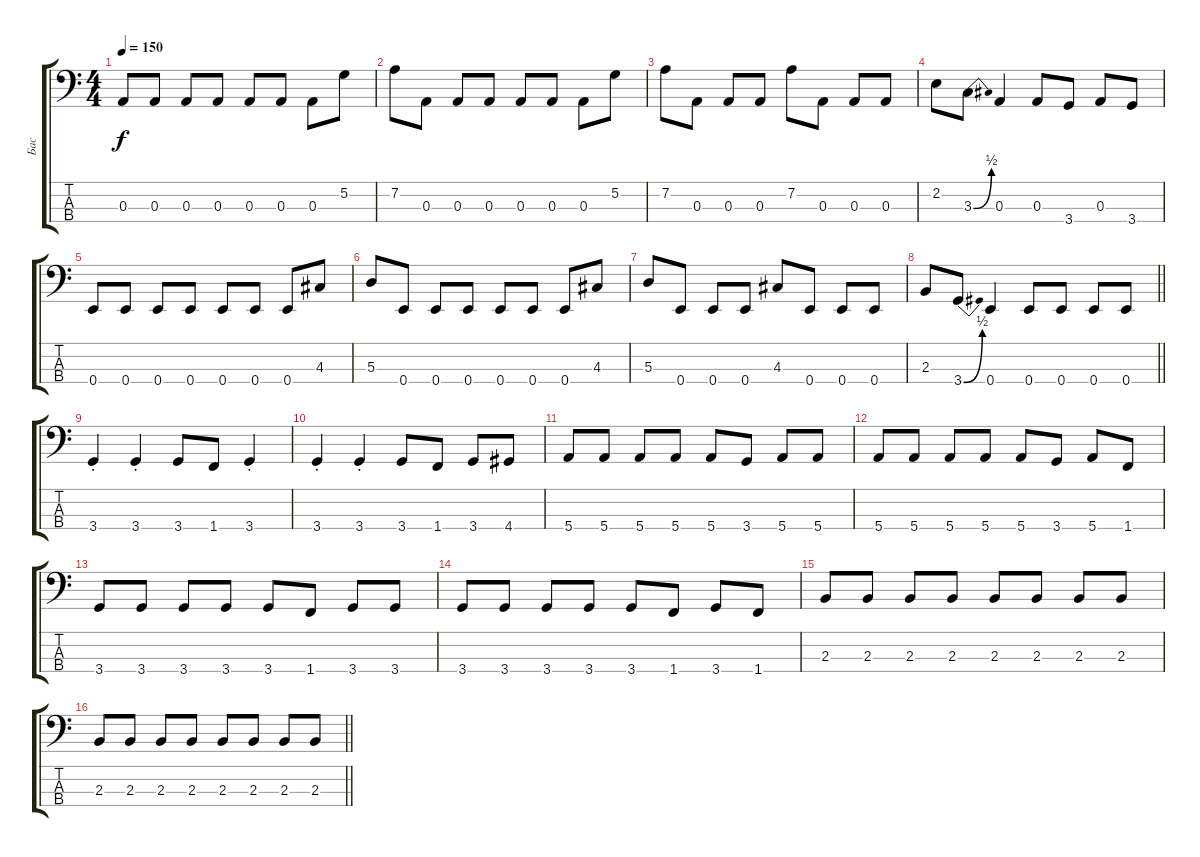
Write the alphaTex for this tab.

\track ("Бас" "Бас") {instrument electricbassfinger}
\staff {score tabs}
\tuning (G2 D2 A1 E1) {hide}
\ts (4 4)
\tempo 150
\clef f4
\ks c
0.3.8{dy f} 0.3.8 0.3.8 0.3.8 0.3.8 0.3.8 0.3.8 5.2.8 |
7.2.8 0.3.8 0.3.8 0.3.8 0.3.8 0.3.8 0.3.8 5.2.8 |
7.2.8 0.3.8 0.3.8 0.3.8 7.2.8 0.3.8 0.3.8 0.3.8 |
2.2.8 3.3{be (bend 0 0 60 2)}.8 0.3.4 0.3.8 3.4.8 0.3.8 3.4.8 |
0.4.8 0.4.8 0.4.8 0.4.8 0.4.8 0.4.8 0.4.8 4.3.8 |
5.3.8 0.4.8 0.4.8 0.4.8 0.4.8 0.4.8 0.4.8 4.3.8 |
5.3.8 0.4.8 0.4.8 0.4.8 4.3.8 0.4.8 0.4.8 0.4.8 |
\barLineRight lightlight
2.3.8 3.4{be (bend 0 0 60 2)}.8 0.4.4 0.4.8 0.4.8 0.4.8 0.4.8 |
3.4{st}.4 3.4{st}.4 3.4.8 1.4.8 3.4{st}.4 |
3.4{st}.4 3.4{st}.4 3.4.8 1.4.8 3.4.8 4.4.8 |
5.4.8 5.4.8 5.4.8 5.4.8 5.4.8 3.4.8 5.4.8 5.4.8 |
5.4.8 5.4.8 5.4.8 5.4.8 5.4.8 3.4.8 5.4.8 1.4.8 |
3.4.8 3.4.8 3.4.8 3.4.8 3.4.8 1.4.8 3.4.8 3.4.8 |
3.4.8 3.4.8 3.4.8 3.4.8 3.4.8 1.4.8 3.4.8 1.4.8 |
2.3.8 2.3.8 2.3.8 2.3.8 2.3.8 2.3.8 2.3.8 2.3.8 |
\barLineRight lightlight
2.3.8 2.3.8 2.3.8 2.3.8 2.3.8 2.3.8 2.3.8 2.3.8
